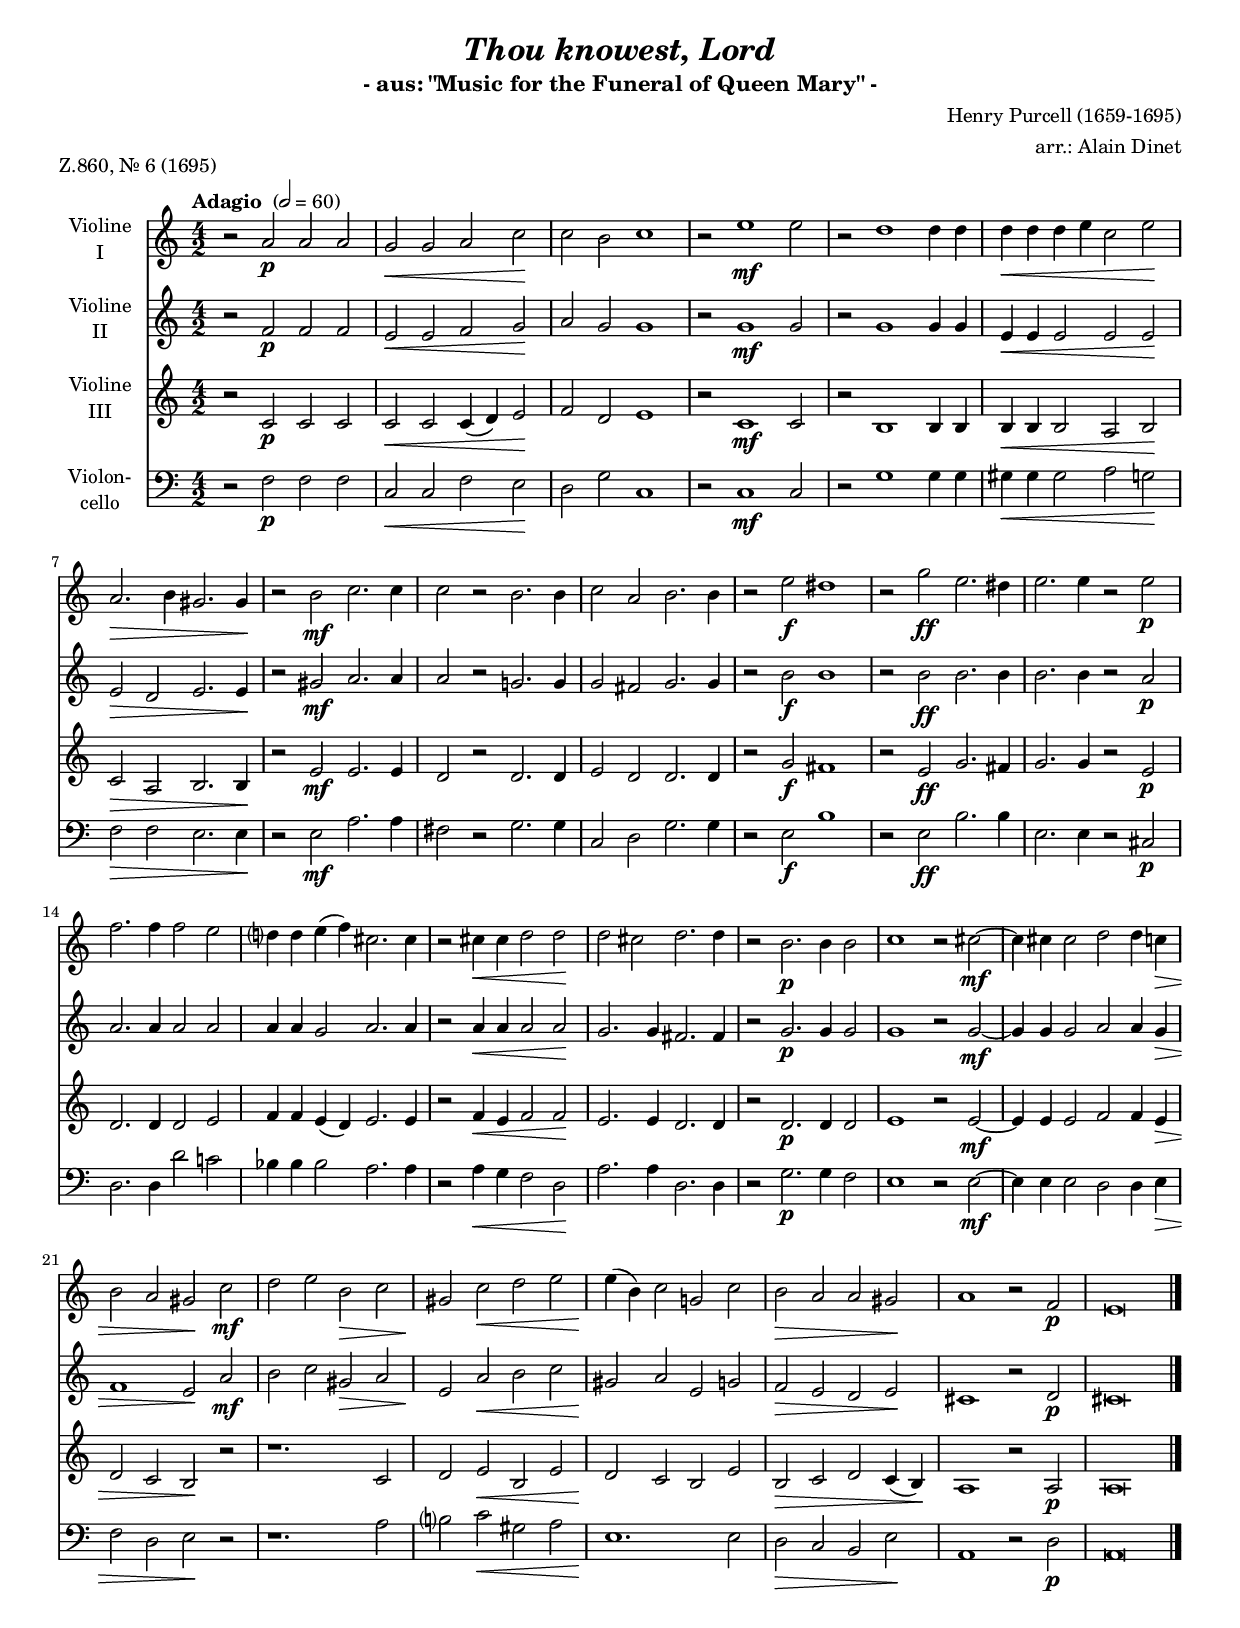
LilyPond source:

\version "2.14.2"
\include "deutsch.ly"

#(set-global-staff-size 17)

\header {
  title     = \markup \bold \italic "Thou knowest, Lord"
  subtitle  = "- aus: \"Music for the Funeral of Queen Mary\" -"
  composer  = "Henry Purcell (1659-1695)"
  arranger  = "arr.: Alain Dinet"
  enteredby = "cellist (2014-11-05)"
  piece     = "Z.860, Nr. 6 (1695)"
}

voiceconsts = {
  \key g \minor
  \time 4/2
  \tempo "Adagio " 2=60
  \numericTimeSignature
  \compressFullBarRests
  % \set tupletSpannerDuration = #(ly:make-moment 1 2)
}

mifl = "clarinet"
mist = "string ensemble 1"
miba = "drawbar organ"

boxa = { \bar "||" \mark \markup \box "A" }
boxb = { \bar "||" \mark \markup \box "B" }
boxc = { \bar "||" \mark \markup \box "C" }
boxd = { \bar "||" \mark \markup \box "D" }
boxe = \mark \markup \box "E"

va = \relative c'' {
  \voiceconsts

  r2 g\p g g
  f\< f g b\!
  b a b1
  r2 d1\mf d2

  r c1 c4 c
  c\< c c d b2 d\!
  g,2.\> a4 fis2. fis4\!
  r2 a\mf b2. b4

  b2 r a2. a4
  b2 g a2. a4
  r2 d\f cis1
  r2 f\ff d2. cis4
  d2. d4 r2 d\p

  es2. es4 es2 d
  c?4 c d( es) h2. h4
  r2 h4\< h c2 c\!
  c h c2. c4

  r2 a2.\p a4 a2
  b1 r2 h~\mf
  h4 h h2 c c4 b!\>
  a2 g fis\! b\mf
  c d a\> b

  fis\! b\< c d
  d4(\! a) b2 f! b
  a\> g g fis\!
  g1 r2 es\p
  d\breve \bar "|."
}

vb = \relative c' {
  \voiceconsts

  r2 es\p es es
  d\< d es f\!
  g f f1
  r2 f1\mf f2

  r f1 f4 f
  d\< d d2 d d\!
  d\> c d2. d4\!
  r2 fis\mf g2. g4

  g2 r f!2. f4
  f2 e f2. f4
  r2 a\f a1
  r2 a\ff a2. a4
  a2. a4 r2 g\p

  g2. g4 g2 g
  g4 g f2 g2. g4
  r2 g4\< g g2 g\!
  f2. f4 e2. e4

  r2 f2.\p f4 f2
  f1 r2 f~\mf
  f4 f f2 g g4 f\>
  es1 d2\! g\mf
  a b fis\> g

  d\! g\< a b
  fis\! g d f
  es\> d c d\!
  h1 r2 c\p
  h\breve \bar "|."
}

vc = \relative c' {
  \voiceconsts

  r2 b\p b b
  b\< b b4( c) d2\!
  es c d1
  r2 b1\mf b2

  r2 a1 a4 a
  a\< a a2 g a\!
  b\> g a2. a4\!
  r2 d\mf d2. d4

  c2 r c2. c4
  d2 c c2. c4
  r2 f\f e1
  r2 d\ff f2. e4
  f2. f4 r2 d\p

  c2. c4 c2 d
  es4 es d( c) d2. d4
  r2 es4\< d es2 es\!
  d2. d4 c2. c4

  r2 c2.\p c4 c2
  d1 r2 d~\mf
  d4 d d2 es es4 d\>
  c2 b a\! r
  r1. b2

  c d\< a d
  c\! b a d
  a\> b c b4( a)\!
  g1 r2 g\p
  g\breve \bar "|."
}

vd = \relative c {
  \voiceconsts
  \clef "bass"

  r2 es\p es es
  b\< b es d\!
  c f b,1
  r2 b1\mf b2

  r2 f'1 f4 f
  fis\< fis fis2 g f\!
  es\> es d2. d4\!
  r2 d\mf g2. g4

  e2 r f2. f4
  b,2 c f2. f4
  r2 d\f a'1
  r2 d,\ff a'2. a4
  d,2. d4 r2 h\p

  c2. c4 c'2 b!
  as4 as as2 g2. g4
  r2 g4\< f es2 c\!
  g'2. g4 c,2. c4

  r2 f2.\p f4 es2
  d1 r2 d~\mf
  d4 d d2 c c4 d\>
  es2 c d\! r
  r1. g2

  a? b\< fis g
  d1.\! d2
  c\> b a d\!
  g,1 r2 c\p
  g\breve \bar "|."
}


music = <<
      \new Staff {
        \set Staff.midiInstrument = \mist
        \set Staff.instrumentName = \markup \center-column { "Violine" "I" }
        \transpose g a { \va }
      }

      \new Staff {
        \set Staff.midiInstrument = \mist
        \set Staff.instrumentName = \markup \center-column { "Violine" "II" }
        \transpose g a { \vb }
      }

      \new Staff {
        \set Staff.midiInstrument = \mist
        \set Staff.instrumentName = \markup \center-column { "Violine" "III" }
        \transpose g a { \vc }
      }

      \new Staff {
        \set Staff.midiInstrument = \miba
        \set Staff.instrumentName = \markup \center-column { "Violon-" "cello" }
        \transpose g a { \vd }
      }
>>

\book {
  \score {
   \music
    \layout {}
  }

  \score {
    \unfoldRepeats \music

    \midi {
      \context {
        \Score
      }
    }
  }
}
